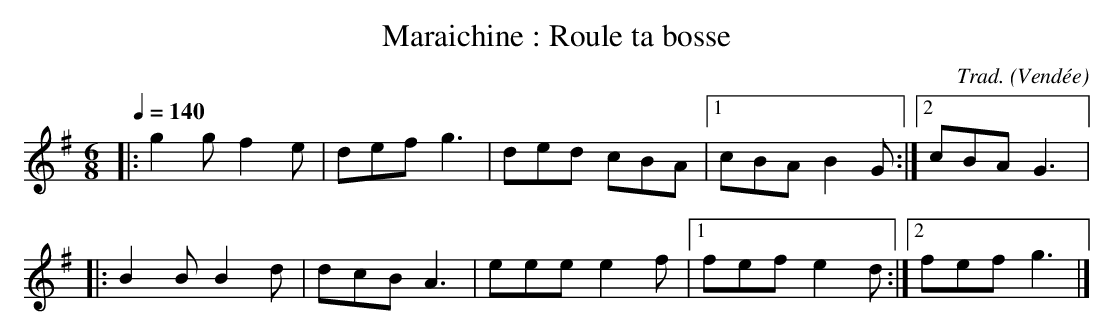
X:1
T:Maraichine : Roule ta bosse
C:Trad.
O:Vendée
Q:1/4=140
M:6/8
L:1/8
K:Gmaj
|: g2g f2e | def g3 | ded cBA |1 cBA B2G :|2 cBA G3 |:
B2B B2d | dcB A3 | eee e2f |1 fef e2d :|2 fef g3 |]
